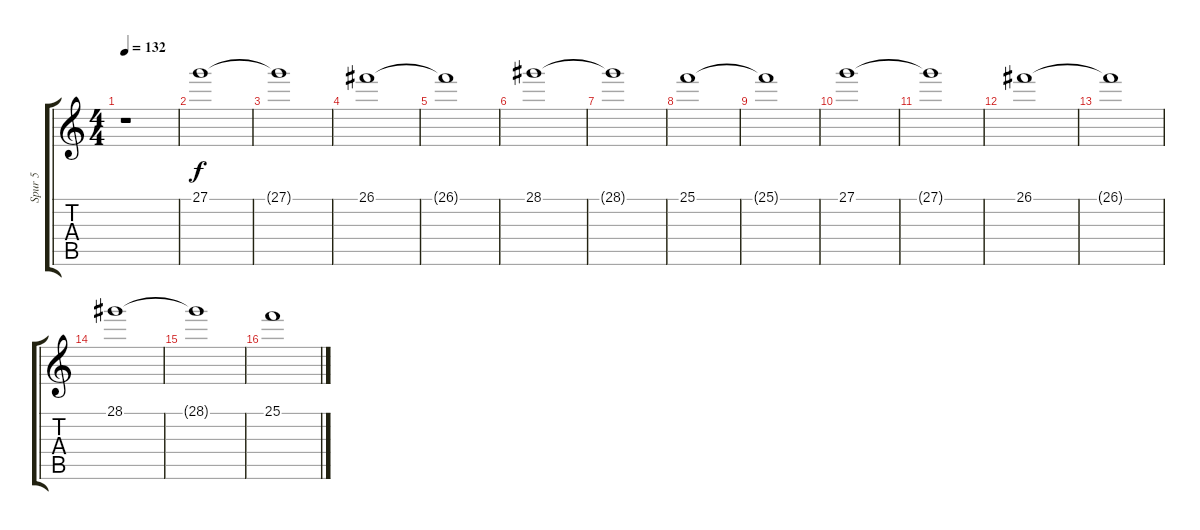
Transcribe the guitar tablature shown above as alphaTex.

\track ("Spur 5" "Spur 5") {instrument stringensemble2}
\staff {score tabs}
\tuning (E4 B3 G3 D3 A2 E2) {hide}
\ts (4 4)
\tempo 132
\clef g2
\ks c
r.1{dy f} |
27.1.1 |
27.1{t}.1 |
26.1.1 |
26.1{t}.1 |
28.1.1 |
28.1{t}.1 |
25.1.1 |
25.1{t}.1 |
27.1.1 |
27.1{t}.1 |
26.1.1 |
26.1{t}.1 |
28.1.1 |
28.1{t}.1 |
25.1.1
